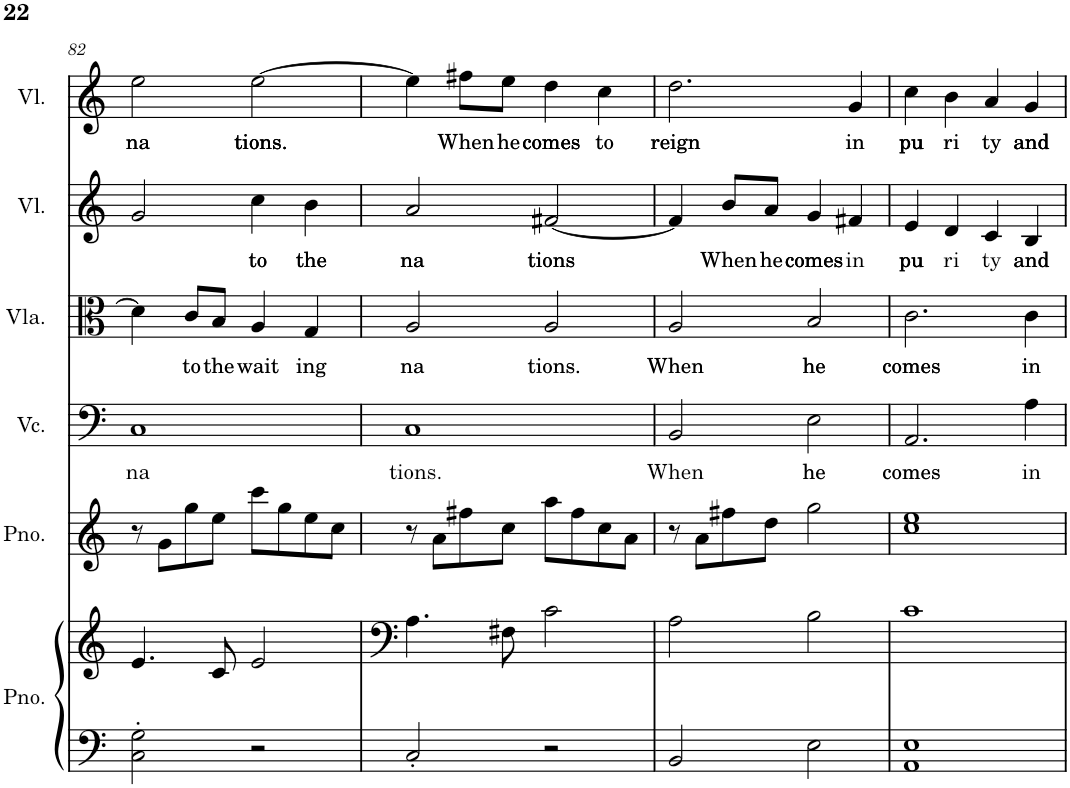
**kern	**kern	**kern	**kern	**text	**kern	**text	**kern	**text	**kern	**text
*part6	*part6	*part5	*part4	*part4	*part3	*part3	*part2	*part2	*part1	*part1
*staff7	*staff6	*staff5	*staff4	*staff4	*staff3	*staff3	*staff2	*staff2	*staff1	*staff1
*I"Piano, Staff-2	*	*I"Piano, Staff-1	*I"Cello, Violoncello.	*	*I"Altviool, Viola.	*	*I"Viool, Violino II.	*	*I"Viool, Violino I.	*
*I'Pno.	*	*I'Pno.	*I'Vc.	*	*I'Vla.	*	*I'Vl.	*	*I'Vl.	*
!!LO:PB:g=z
*clefF4	*clefG2	*clefG2	*clefF4	*	*clefC3	*	*clefG2	*	*clefG2	*
*k[]	*k[]	*k[]	*k[]	*	*k[]	*	*k[]	*	*k[]	*
*M2/2	*M2/2	*M2/2	*M2/2	*	*M2/2	*	*M2/2	*	*M2/2	*
=82	=82	=82	=82	=82	=82	=82	=82	=82	=82	=82
!	!	!	!	!LO:LY:b	!	!	!	!	!	!LO:LY:b
2C\' 2G\'	4.e/	8r	1C	na	4d\]	.	2g/	.	2ee\	na
.	.	8g\L	.	.	.	.	.	.	.	.
!	!	!	!	!	!	!LO:LY:b	!	!	!	!
.	.	8gg\	.	.	8c/L	to	.	.	.	.
!	!	!	!	!	!	!LO:LY:b	!	!	!	!
.	8c/	8ee\J	.	.	8B/J	the	.	.	.	.
!	!	!	!	!	!	!LO:LY:b	!	!LO:LY:b	!	!LO:LY:b
2r	2e/	8ccc\L	.	.	4A/	wait	4cc\	to	[2ee\	tions.
.	.	8gg\	.	.	.	.	.	.	.	.
!	!	!	!	!	!	!LO:LY:b	!	!LO:LY:b	!	!
.	.	8ee\	.	.	4G/	ing	4b\	the	.	.
.	.	8cc\J	.	.	.	.	.	.	.	.
=83	=83	=83	=83	=83	=83	=83	=83	=83	=83	=83
!	!	!	!	!LO:LY:b	!	!LO:LY:b	!	!LO:LY:b	!	!
2C'/	4.A\	8r	1C	tions.	2A/	na	2a/	na	4ee\]	.
.	.	8a\L	.	.	.	.	.	.	.	.
!	!	!	!	!	!	!	!	!	!	!LO:LY:b
.	.	8ff#X\	.	.	.	.	.	.	8ff#X\L	When
!	!	!	!	!	!	!	!	!	!	!LO:LY:b
.	8F#X\	8cc\J	.	.	.	.	.	.	8ee\J	he
!	!	!	!	!	!	!LO:LY:b	!	!LO:LY:b	!	!LO:LY:b
2r	2c\	8aa\L	.	.	2A/	tions.	[2f#X/	tions	4dd\	comes
.	.	8ff#\	.	.	.	.	.	.	.	.
!	!	!	!	!	!	!	!	!	!	!LO:LY:b
.	.	8cc\	.	.	.	.	.	.	4cc\	to
.	.	8a\J	.	.	.	.	.	.	.	.
=84	=84	=84	=84	=84	=84	=84	=84	=84	=84	=84
!	!	!	!	!LO:LY:b	!	!LO:LY:b	!	!	!	!LO:LY:b
2BB/	2A\	8r	2BB/	When	2A/	When	4f#/]	.	2.dd\	reign
.	.	8a\L	.	.	.	.	.	.	.	.
!	!	!	!	!	!	!	!	!LO:LY:b	!	!
.	.	8ff#X\	.	.	.	.	8b/L	When	.	.
!	!	!	!	!	!	!	!	!LO:LY:b	!	!
.	.	8dd\J	.	.	.	.	8a/J	he	.	.
!	!	!	!	!LO:LY:b	!	!LO:LY:b	!	!LO:LY:b	!	!
2E\	2B\	2gg\	2E\	he	2B/	he	4g/	comes	.	.
!	!	!	!	!	!	!	!	!LO:LY:b	!	!LO:LY:b
.	.	.	.	.	.	.	4f#X/	in	4g/	in
=85	=85	=85	=85	=85	=85	=85	=85	=85	=85	=85
!	!	!	!	!LO:LY:b	!	!LO:LY:b	!	!LO:LY:b	!	!LO:LY:b
1AA 1E	1c	1cc 1ee	2.AA/	comes	2.c\	comes	4e/	pu	4cc\	pu
!	!	!	!	!	!	!	!	!LO:LY:b	!	!LO:LY:b
.	.	.	.	.	.	.	4d/	ri	4b\	ri
!	!	!	!	!	!	!	!	!LO:LY:b	!	!LO:LY:b
.	.	.	.	.	.	.	4c/	ty	4a/	ty
!	!	!	!	!LO:LY:b	!	!LO:LY:b	!	!LO:LY:b	!	!LO:LY:b
.	.	.	4A\	in	4c\	in	4B/	and	4g/	and
=	=	=	=	=	=	=	=	=	=	=
*-	*-	*-	*-	*-	*-	*-	*-	*-	*-	*-
